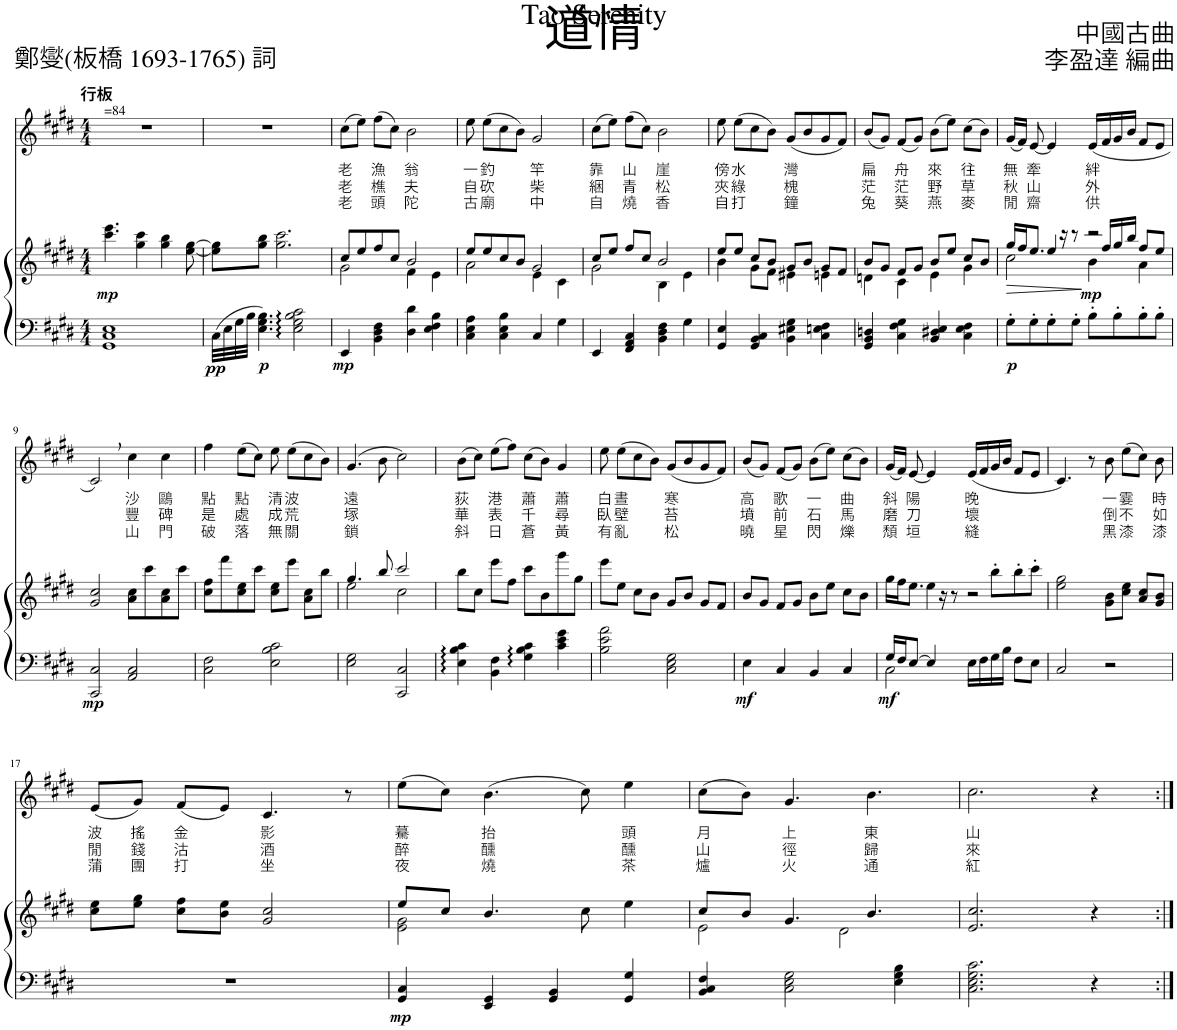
**kern	**kern	**dynam	**kern	**text	**text	**text
*part2	*part2	*part2	*part1	*part1	*part1	*part1
*staff3	*staff2	*staff2/3	*staff1	*staff1	*staff1	*staff1
*I"Piano	*	*	*I"Flute	*	*	*
*I'Pno	*	*	*I'Fl	*	*	*
*clefF4	*clefG2	*	*clefG2	*	*	*
*k[f#c#g#d#]	*k[f#c#g#d#]	*	*k[f#c#g#d#]	*	*	*
*M4/4	*M4/4	*	*M4/4	*	*	*
=1	=1	=1	=1	=1	=1	=1
!	!	!	!LO:TX:a:B:t=行板	!	!	!
!	!	!	!LO:TX:a:t==84	!	!	!
!	!	!LO:DY:b	!	!	!	!
1GG# 1C# 1E	4.ccc#\ 4.eee\	mp	1r	.	.	.
.	4gg#\ 4ccc#\	.	.	.	.	.
.	4gg#\ 4bb\	.	.	.	.	.
.	[8ee\ [8gg#\	.	.	.	.	.
=2	=2	=2	=2	=2	=2	=2
!	!	!LO:DY:b=2	!	!	!	!
32C#\LLL	8ee\] 8gg#\]L	pp	1r	.	.	.
32E\	.	.	.	.	.	.
32G#\	.	.	.	.	.	.
32B\JJJ	.	.	.	.	.	.
!	!	!LO:DY:b=2	!	!	!	!
4.E\ 4.G#\ 4.B\	8gg#\ 8bb\J	p	.	.	.	.
.	2.gg#\ 2.ccc#\	.	.	.	.	.
2E\:: 2G#\:: 2B\:: 2c#\::	.	.	.	.	.	.
=3	=3	=3	=3	=3	=3	=3
*	*^	*	*	*	*	*
!	!	!	!LO:DY:b=2	!	!LO:LY:b	!LO:LY:b	!LO:LY:b
4EE/	8cc#/L	2g#\	mp	(8cc#\L	老	老	老
.	8ee/	.	.	8ee\J)	.	.	.
!	!	!	!	!	!LO:LY:b	!LO:LY:b	!LO:LY:b
4BB\ 4D#\ 4F#\	8ff#/	.	.	(8ff#\L	漁	樵	頭
.	8cc#/J	.	.	8cc#\J)	.	.	.
!	!	!	!	!	!LO:LY:b	!LO:LY:b	!LO:LY:b
4D#\ 4d#\	2b/	4f#\	.	2b\	翁	夫	陀
4E\ 4F#\ 4B\	.	4e\	.	.	.	.	.
=4	=4	=4	=4	=4	=4	=4	=4
!	!	!	!	!	!LO:LY:b	!LO:LY:b	!LO:LY:b
4C#\ 4E\ 4A\	8ee/L	2a\	.	8ee\	一	自	古
!	!	!	!	!	!LO:LY:b	!LO:LY:b	!LO:LY:b
.	8ee/	.	.	(8ee\L	釣	砍	廟
4C#\ 4E\ 4B\	8cc#/	.	.	8cc#\	.	.	.
.	8b/J	.	.	8b\J)	.	.	.
!	!	!	!	!	!LO:LY:b	!LO:LY:b	!LO:LY:b
4C#/	2g#/	4e\	.	2g#/	竿	柴	中
4G#\	.	4c#\	.	.	.	.	.
=5	=5	=5	=5	=5	=5	=5	=5
!	!	!	!	!	!LO:LY:b	!LO:LY:b	!LO:LY:b
4EE/	8cc#/L	2g#\	.	(8cc#\L	靠	綑	自
.	8ee/J	.	.	8ee\J)	.	.	.
!	!	!	!	!	!LO:LY:b	!LO:LY:b	!LO:LY:b
4FF#/ 4AA/ 4C#/	8ff#/L	.	.	(8ff#\L	山	青	燒
.	8cc#/J	.	.	8cc#\J)	.	.	.
!	!	!	!	!	!LO:LY:b	!LO:LY:b	!LO:LY:b
4BB\ 4D#\ 4F#\	2b/	4B\	.	2b\	崖	松	香
4G#\	.	4e\	.	.	.	.	.
=6	=6	=6	=6	=6	=6	=6	=6
!	!	!	!	!	!LO:LY:b	!LO:LY:b	!LO:LY:b
4GG#/ 4E/	8ee/L	4b\	.	8ee\	傍	夾	自
!	!	!	!	!	!LO:LY:b	!LO:LY:b	!LO:LY:b
.	8ee/J	.	.	(8ee\L	水	綠	打
4GG#/ 4BB/ 4C#/	8cc#/L	8g#\L	.	8cc#\	.	.	.
.	8b/J	8f#\J	.	8b\J)	.	.	.
!	!	!	!	!	!LO:LY:b	!LO:LY:b	!LO:LY:b
4BB\ 4E#X\ 4G#\	8g#/L	4e#X\	.	(8g#/L	灣	槐	鐘
.	8b/J	.	.	8b/	.	.	.
4C#\ 4En\ 4F#\	8g#/L	4en\	.	8g#/	.	.	.
.	8f#/J	.	.	8f#/J)	.	.	.
=7	=7	=7	=7	=7	=7	=7	=7
!	!	!	!	!	!LO:LY:b	!LO:LY:b	!LO:LY:b
4GG#/ 4BB/ 4Dn/	8b/L	4dn\	.	(8b/L	扁	茫	兔
.	8g#/J	.	.	8g#/J)	.	.	.
!	!	!	!	!	!LO:LY:b	!LO:LY:b	!LO:LY:b
4C#\ 4F#\ 4G#\	8f#/L	4c#\	.	(8f#/L	舟	茫	葵
.	8g#/J	.	.	8g#/J)	.	.	.
!	!	!	!	!	!LO:LY:b	!LO:LY:b	!LO:LY:b
4BB/ 4D#X/ 4E/	8b/L	4e\	.	(8b\L	來	野	燕
.	8ee/J	.	.	8ee\J)	.	.	.
!	!	!	!	!	!LO:LY:b	!LO:LY:b	!LO:LY:b
4C#\ 4E\ 4F#\	8cc#/L	4g#\	.	(8cc#\L	往	草	麥
.	8b/J	.	.	8b\J)	.	.	.
=8	=8	=8	=8	=8	=8	=8	=8
!	!	!	!LO:HP:b	!	!LO:LY:b	!LO:LY:b	!LO:LY:b
!	!	!	!LO:DY:n=1:b=2	!	!	!	!
8G#'\L	16gg#/LL	2cc#\	> p	(16g#/LL	無	秋	閒
.	16ff#/J	.	.	16f#/JJ)	.	.	.
!	!	!	!	!	!LO:LY:b	!LO:LY:b	!LO:LY:b
8G#'\	8.ee/J	.	.	[8e/	牽	山	齋
8G#'\	.	.	.	4e/]	.	.	.
.	4ee/	.	.	.	.	.	.
8G#'\J	.	.	.	.	.	.	.
!	!	!	!LO:DY:n=2:b	!	!LO:LY:b	!LO:LY:b	!LO:LY:b
8B'\L	.	4b\	mp	(16e/LL	絆	外	供
.	16r	.	]	16f#/	.	.	.
8B'\	8r	.	.	16g#/	.	.	.
.	.	.	.	16b/JJ	.	.	.
8B'\	2r	4a\	.	8f#/L	.	.	.
8B'\J	.	.	.	8e/J	.	.	.
2ryy	.	2ryy	.	2ryy	.	.	.
.	16ff#/LL	.	.	.	.	.	.
.	16gg#/	.	.	.	.	.	.
.	16bb/JJ	.	.	.	.	.	.
.	8ff#/L	.	.	.	.	.	.
8.ryy	.	8.ryy	.	8.ryy	.	.	.
.	8ee/J	.	.	.	.	.	.
*	*v	*v	*	*	*	*	*
!!LO:LB:g=z
=9	=9	=9	=9	=9	=9	=9
!	!	!LO:DY:b=2	!	!	!	!
2CC#/ 2C#/	2g#/ 2cc#/	mp	2c#,/)	.	.	.
!	!	!	!	!LO:LY:b	!LO:LY:b	!LO:LY:b
2AA/ 2C#/	8a\ 8cc#\L	.	4cc#\	沙	豐	山
.	8ccc#\	.	.	.	.	.
!	!	!	!	!LO:LY:b	!LO:LY:b	!LO:LY:b
.	8a\ 8cc#\	.	4cc#\	鷗	碑	門
.	8ccc#\J	.	.	.	.	.
=10	=10	=10	=10	=10	=10	=10
!	!	!	!	!LO:LY:b	!LO:LY:b	!LO:LY:b
2C#\ 2F#\	8cc#\ 8ff#\L	.	4ff#\	點	是	破
.	8fff#\	.	.	.	.	.
!	!	!	!	!LO:LY:b	!LO:LY:b	!LO:LY:b
.	8cc#\ 8ee\	.	(8ee\L	點	處	落
.	8ccc#\J	.	8cc#\J)	.	.	.
!	!	!	!	!LO:LY:b	!LO:LY:b	!LO:LY:b
2E\ 2B\ 2c#\	8cc#\ 8ee\L	.	8ee\	清	成	無
!	!	!	!	!LO:LY:b	!LO:LY:b	!LO:LY:b
.	8eee\J	.	(8ee\L	波	荒	關
.	8a\ 8cc#\L	.	8cc#\	.	.	.
.	8bb\J	.	8b\J)	.	.	.
=11	=11	=11	=11	=11	=11	=11
*	*^	*	*	*	*	*
!	!	!	!	!	!LO:LY:b	!LO:LY:b	!LO:LY:b
2E\ 2G#\	4.gg#/	2ee\	.	(4.g#/	遠	塚	鎖
.	8bb/	.	.	8b\	.	.	.
2CC#/ 2C#/	2ccc#/	2cc#\	.	2cc#\)	.	.	.
=12	=12	=12	=12	=12	=12	=12	=12
!	!	!	!	!	!LO:LY:b	!LO:LY:b	!LO:LY:b
*	*v	*v	*	*	*	*	*
4E\:: 4B\:: 4c#\::	8bb\L	.	(8b\L	荻	華	斜
.	8cc#\J	.	8cc#\J)	.	.	.
!	!	!	!	!LO:LY:b	!LO:LY:b	!LO:LY:b
4BB\ 4F#\	8eee\L	.	(8ee\L	港	表	日
.	8ff#\J	.	8ff#\J)	.	.	.
!	!	!	!	!LO:LY:b	!LO:LY:b	!LO:LY:b
4G#\:: 4B\:: 4c#\::	8ccc#\L	.	(8cc#\L	蕭	千	蒼
.	8b\	.	8b\J)	.	.	.
!	!	!	!	!LO:LY:b	!LO:LY:b	!LO:LY:b
4c#\ 4e\ 4g#\	8ggg#\	.	4g#/	蕭	尋	黃
.	8gg#\J	.	.	.	.	.
=13	=13	=13	=13	=13	=13	=13
!	!	!	!	!LO:LY:b	!LO:LY:b	!LO:LY:b
2B\ 2e\ 2a\	8eee\L	.	8ee\	白	臥	有
!	!	!	!	!LO:LY:b	!LO:LY:b	!LO:LY:b
.	8ee\J	.	(8ee\L	晝	壁	亂
.	8cc#\L	.	8cc#\	.	.	.
.	8b\J	.	8b\J)	.	.	.
!	!	!	!	!LO:LY:b	!LO:LY:b	!LO:LY:b
2C#\ 2E\ 2G#\	8g#/L	.	(8g#/L	寒	苔	松
.	8b/J	.	8b/	.	.	.
.	8g#/L	.	8g#/	.	.	.
.	8f#/J	.	8f#/J)	.	.	.
=14	=14	=14	=14	=14	=14	=14
!	!	!LO:DY:b=2	!	!LO:LY:b	!LO:LY:b	!LO:LY:b
4E\	8b/L	mf	(8b/L	高	墳	曉
.	8g#/J	.	8g#/J)	.	.	.
!	!	!	!	!LO:LY:b	!LO:LY:b	!LO:LY:b
4C#/	8f#/L	.	(8f#/L	歌	前	星
.	8g#/J	.	8g#/J)	.	.	.
!	!	!	!	!LO:LY:b	!LO:LY:b	!LO:LY:b
4BB/	8b\L	.	(8b\L	一	石	閃
.	8ee\J	.	8ee\J)	.	.	.
!	!	!	!	!LO:LY:b	!LO:LY:b	!LO:LY:b
4C#/	8cc#\L	.	(8cc#\L	曲	馬	爍
.	8b\J	.	8b\J)	.	.	.
=15	=15	=15	=15	=15	=15	=15
*^	*	*	*	*	*	*
!	!	!	!LO:DY:b=2	!	!LO:LY:b	!LO:LY:b	!LO:LY:b
16G#/LL	2C#\	16gg#\LL	mf	(16g#/LL	斜	磨	頹
16F#/J	.	16ff#\J	.	16f#/JJ)	.	.	.
!	!	!	!	!	!LO:LY:b	!LO:LY:b	!LO:LY:b
[8E/J	.	8.ee\J	.	[8e/	陽	刀	垣
4E/]	.	.	.	4e/]	.	.	.
.	.	4ee\	.	.	.	.	.
!	!	!	!	!	!LO:LY:b	!LO:LY:b	!LO:LY:b
16E\LL	2ryy	.	.	(16e/LL	晚	壞	縫
16F#\	.	16r	.	16f#/	.	.	.
16G#\	.	8r	.	16g#/	.	.	.
16B\JJ	.	.	.	16b/JJ	.	.	.
8F#\L	.	2r	.	8f#/L	.	.	.
8E\J	.	.	.	8e/J	.	.	.
2ryy	2ryy	.	.	2ryy	.	.	.
.	.	8bb'\L	.	.	.	.	.
.	.	8bb'\	.	.	.	.	.
8ryy	8ryy	8ccc#'\J	.	8ryy	.	.	.
*v	*v	*	*	*	*	*	*
=16	=16	=16	=16	=16	=16	=16
2C#/	2ee\ 2gg#\	.	4.c#/)	.	.	.
.	.	.	8r	.	.	.
!	!	!	!	!LO:LY:b	!LO:LY:b	!LO:LY:b
2r	8g#\ 8b\L	.	8b\	一	倒	黑
!	!	!	!	!LO:LY:b	!LO:LY:b	!LO:LY:b
.	8cc#\ 8ee\J	.	(8ee\L	霎	不	漆
.	8a/ 8cc#/L	.	8cc#\J)	.	.	.
!	!	!	!	!LO:LY:b	!LO:LY:b	!LO:LY:b
.	8g#/ 8b/J	.	8b\	時	如	漆
!!LO:LB:g=z
=17	=17	=17	=17	=17	=17	=17
!	!	!	!	!LO:LY:b	!LO:LY:b	!LO:LY:b
1r	8cc#\ 8ee\L	.	(8e/L	波	閒	蒲
!	!	!	!	!LO:LY:b	!LO:LY:b	!LO:LY:b
.	8ee\ 8gg#\J	.	8g#/J)	搖	錢	團
!	!	!	!	!LO:LY:b	!LO:LY:b	!LO:LY:b
.	8cc#\ 8ff#\L	.	(8f#/L	金	沽	打
.	8b\ 8ee\J	.	8e/J)	.	.	.
!	!	!	!	!LO:LY:b	!LO:LY:b	!LO:LY:b
.	2g#/ 2cc#/	.	4.c#/	影	酒	坐
.	.	.	8r	.	.	.
=18	=18	=18	=18	=18	=18	=18
*	*^	*	*	*	*	*
!	!	!	!LO:DY:b=2	!	!LO:LY:b	!LO:LY:b	!LO:LY:b
4GG#/ 4C#/	8ee/L	2e\ 2g#\	mp	(8ee\L	驀	醉	夜
.	8cc#/J	.	.	8cc#\J)	.	.	.
!	!	!	!	!	!LO:LY:b	!LO:LY:b	!LO:LY:b
4EE/ 4GG#/	4.b/	.	.	(4.b\	抬	醺	燒
4GG#/ 4BB/	.	2ryy	.	.	.	.	.
.	8cc#\	.	.	8cc#\)	.	.	.
!	!	!	!	!	!LO:LY:b	!LO:LY:b	!LO:LY:b
4GG#/ 4G#/	4ee\	.	.	4ee\	頭	醺	茶
=19	=19	=19	=19	=19	=19	=19	=19
!	!	!	!	!	!LO:LY:b	!LO:LY:b	!LO:LY:b
4BB/ 4C#/ 4F#/	8cc#/L	2e\	.	(8cc#\L	月	山	爐
.	8b/J	.	.	8b\J)	.	.	.
!	!	!	!	!	!LO:LY:b	!LO:LY:b	!LO:LY:b
2C#\ 2E\ 2G#\	4.g#/	.	.	4.g#/	上	徑	火
.	.	2d#\	.	.	.	.	.
!	!	!	!	!	!LO:LY:b	!LO:LY:b	!LO:LY:b
.	4.b/	.	.	4.b\	東	歸	通
4E\ 4G#\ 4B\	.	.	.	.	.	.	.
*	*v	*v	*	*	*	*	*
=20	=20	=20	=20	=20	=20	=20
!	!	!	!	!LO:LY:b	!LO:LY:b	!LO:LY:b
2.C#\ 2.E\ 2.G#\ 2.c#\	2.e/ 2.cc#/	.	2.cc#\	山	來	紅
4r	4r	.	4r	.	.	.
=:|!	=:|!	=:|!	=:|!	=:|!	=:|!	=:|!
*-	*-	*-	*-	*-	*-	*-
